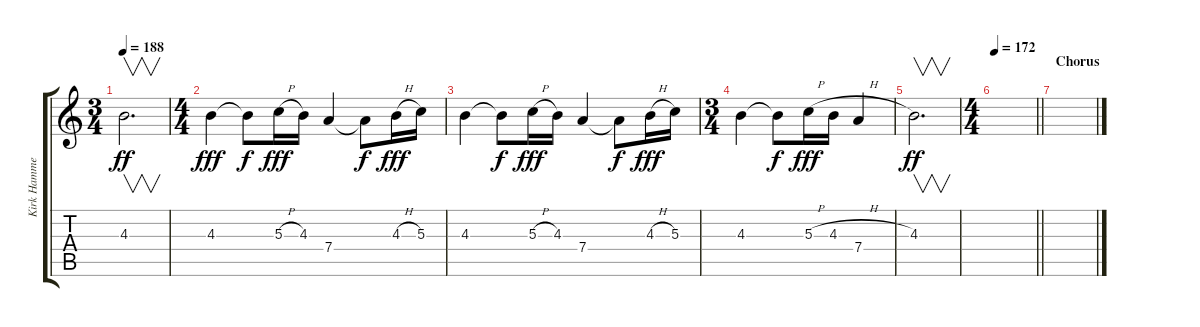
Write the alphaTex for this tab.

\track ("Kirk Hammett Lead" "Kirk Hamme") {instrument overdrivenguitar}
\staff {score tabs}
\tuning (E4 B3 G3 D3 A2 E2) {hide}
\ts (3 4)
\tempo 188
\clef g2
\ks c
4.3.2{v d dy ff} |
\ts (4 4)
4.3.4{dy fff} 4.3{t}.8{dy f} 5.3{h}.16{dy fff} 4.3.16 7.4.4 7.4{t}.8{dy f} 4.3{h}.16{dy fff} 5.3.16 |
4.3.4 4.3{t}.8{dy f} 5.3{h}.16{dy fff} 4.3.16 7.4.4 7.4{t}.8{dy f} 4.3{h}.16{dy fff} 5.3.16 |
\ts (3 4)
4.3.4 4.3{t}.8{dy f} 5.3{h}.16{dy fff} 4.3{h}.16 7.4.4 |
4.3.2{v d dy ff} |
\ts (4 4)
\tempo 172
\barLineRight lightlight
|
\section ("" "Chorus")
